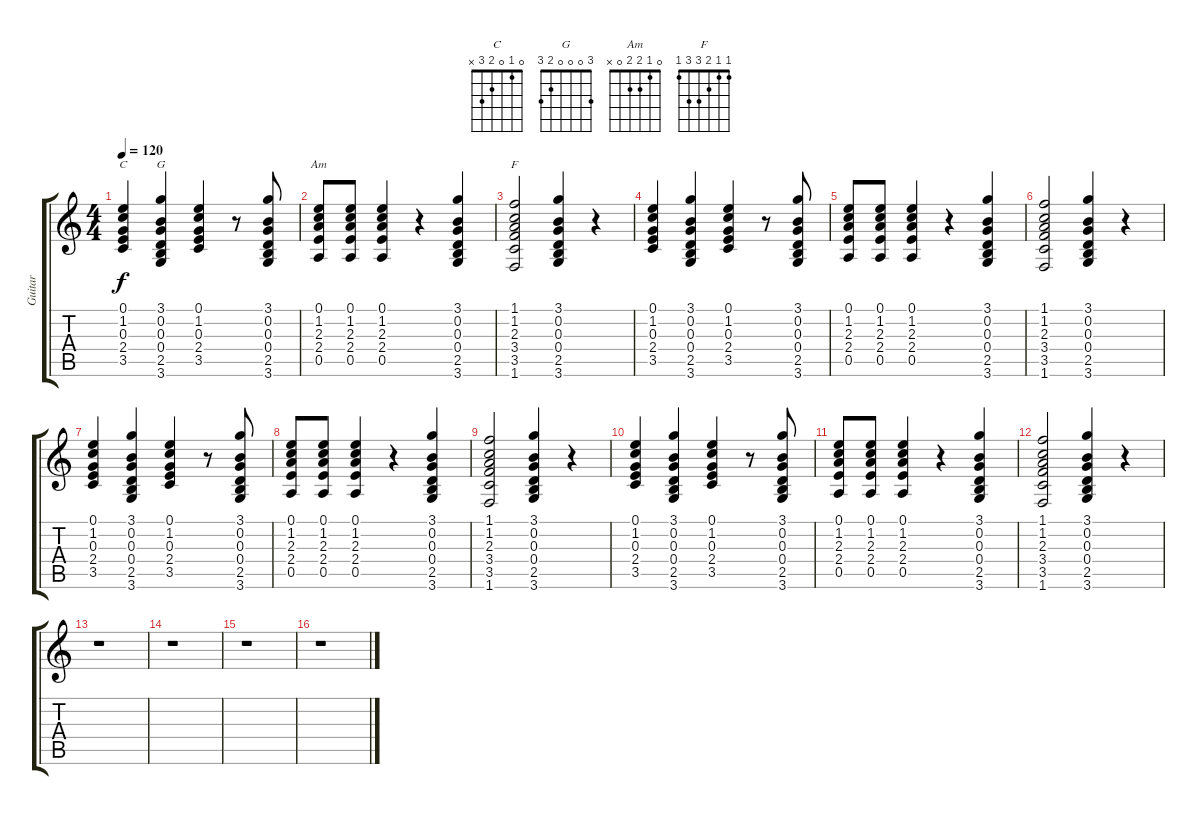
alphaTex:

\track ("Guitar" "Guitar") {instrument overdrivenguitar}
\staff {score tabs}
\tuning (E4 B3 G3 D3 A2 E2) {hide}
\chord ("C" 0 1 0 2 3 x)
\chord ("G" 3 0 0 0 2 3)
\chord ("Am" 0 1 2 2 0 x)
\chord ("F" 1 1 2 3 3 1)
\ts (4 4)
\tempo 120
\clef g2
\ks c
(0.1 1.2 0.3 2.4 3.5).4{ch "C" dy f instrument overdrivenguitar} (3.1 0.2 0.3 0.4 2.5 3.6).4{ch "G"} (0.1 1.2 0.3 2.4 3.5).4 r.8 (3.1 0.2 0.3 0.4 2.5 3.6).8 |
(0.1 1.2 2.3 2.4 0.5).8{ch "Am"} (0.1 1.2 2.3 2.4 0.5).8 (0.1 1.2 2.3 2.4 0.5).4 r.4 (3.1 0.2 0.3 0.4 2.5 3.6).4 |
(1.1 1.2 2.3 3.4 3.5 1.6).2{ch "F"} (3.1 0.2 0.3 0.4 2.5 3.6).4 r.4 |
(0.1 1.2 0.3 2.4 3.5).4 (3.1 0.2 0.3 0.4 2.5 3.6).4 (0.1 1.2 0.3 2.4 3.5).4 r.8 (3.1 0.2 0.3 0.4 2.5 3.6).8 |
(0.1 1.2 2.3 2.4 0.5).8 (0.1 1.2 2.3 2.4 0.5).8 (0.1 1.2 2.3 2.4 0.5).4 r.4 (3.1 0.2 0.3 0.4 2.5 3.6).4 |
(1.1 1.2 2.3 3.4 3.5 1.6).2 (3.1 0.2 0.3 0.4 2.5 3.6).4 r.4 |
(0.1 1.2 0.3 2.4 3.5).4 (3.1 0.2 0.3 0.4 2.5 3.6).4 (0.1 1.2 0.3 2.4 3.5).4 r.8 (3.1 0.2 0.3 0.4 2.5 3.6).8 |
(0.1 1.2 2.3 2.4 0.5).8 (0.1 1.2 2.3 2.4 0.5).8 (0.1 1.2 2.3 2.4 0.5).4 r.4 (3.1 0.2 0.3 0.4 2.5 3.6).4 |
(1.1 1.2 2.3 3.4 3.5 1.6).2 (3.1 0.2 0.3 0.4 2.5 3.6).4 r.4 |
(0.1 1.2 0.3 2.4 3.5).4 (3.1 0.2 0.3 0.4 2.5 3.6).4 (0.1 1.2 0.3 2.4 3.5).4 r.8 (3.1 0.2 0.3 0.4 2.5 3.6).8 |
(0.1 1.2 2.3 2.4 0.5).8 (0.1 1.2 2.3 2.4 0.5).8 (0.1 1.2 2.3 2.4 0.5).4 r.4 (3.1 0.2 0.3 0.4 2.5 3.6).4 |
(1.1 1.2 2.3 3.4 3.5 1.6).2 (3.1 0.2 0.3 0.4 2.5 3.6).4 r.4 |
r.1 |
r.1 |
r.1 |
r.1
